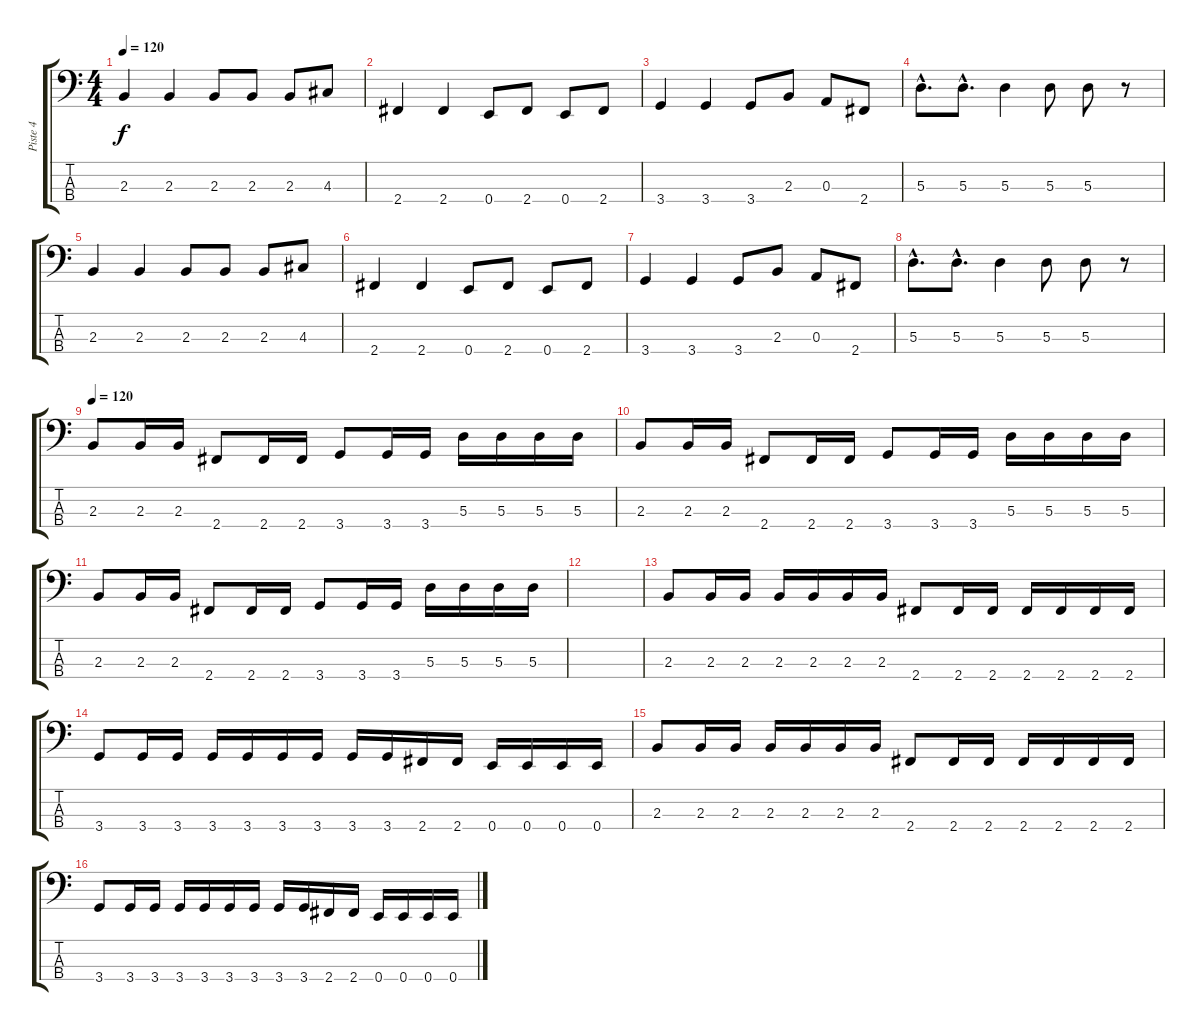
\track ("Piste 4" "Piste 4") {instrument electricbassfinger}
\staff {score tabs}
\tuning (G2 D2 A1 E1) {hide}
\ts (4 4)
\tempo 120
\clef f4
\ks c
2.3.4{dy f} 2.3.4 2.3.8 2.3.8 2.3.8 4.3.8 |
2.4.4 2.4.4 0.4.8 2.4.8 0.4.8 2.4.8 |
3.4.4 3.4.4 3.4.8 2.3.8 0.3.8 2.4.8 |
5.3{hac}.8{d} 5.3{hac}.8{d} 5.3.4 5.3.8 5.3.8 r.8 |
2.3.4 2.3.4 2.3.8 2.3.8 2.3.8 4.3.8 |
2.4.4 2.4.4 0.4.8 2.4.8 0.4.8 2.4.8 |
3.4.4 3.4.4 3.4.8 2.3.8 0.3.8 2.4.8 |
5.3{hac}.8{d} 5.3{hac}.8{d} 5.3.4 5.3.8 5.3.8 r.8 |
\tempo 120
2.3.8 2.3.16 2.3.16 2.4.8 2.4.16 2.4.16 3.4.8 3.4.16 3.4.16 5.3.16 5.3.16 5.3.16 5.3.16 |
2.3.8 2.3.16 2.3.16 2.4.8 2.4.16 2.4.16 3.4.8 3.4.16 3.4.16 5.3.16 5.3.16 5.3.16 5.3.16 |
2.3.8 2.3.16 2.3.16 2.4.8 2.4.16 2.4.16 3.4.8 3.4.16 3.4.16 5.3.16 5.3.16 5.3.16 5.3.16 |
|
2.3.8 2.3.16 2.3.16 2.3.16 2.3.16 2.3.16 2.3.16 2.4.8 2.4.16 2.4.16 2.4.16 2.4.16 2.4.16 2.4.16 |
3.4.8 3.4.16 3.4.16 3.4.16 3.4.16 3.4.16 3.4.16 3.4.16 3.4.16 2.4.16 2.4.16 0.4.16 0.4.16 0.4.16 0.4.16 |
2.3.8 2.3.16 2.3.16 2.3.16 2.3.16 2.3.16 2.3.16 2.4.8 2.4.16 2.4.16 2.4.16 2.4.16 2.4.16 2.4.16 |
3.4.8 3.4.16 3.4.16 3.4.16 3.4.16 3.4.16 3.4.16 3.4.16 3.4.16 2.4.16 2.4.16 0.4.16 0.4.16 0.4.16 0.4.16
